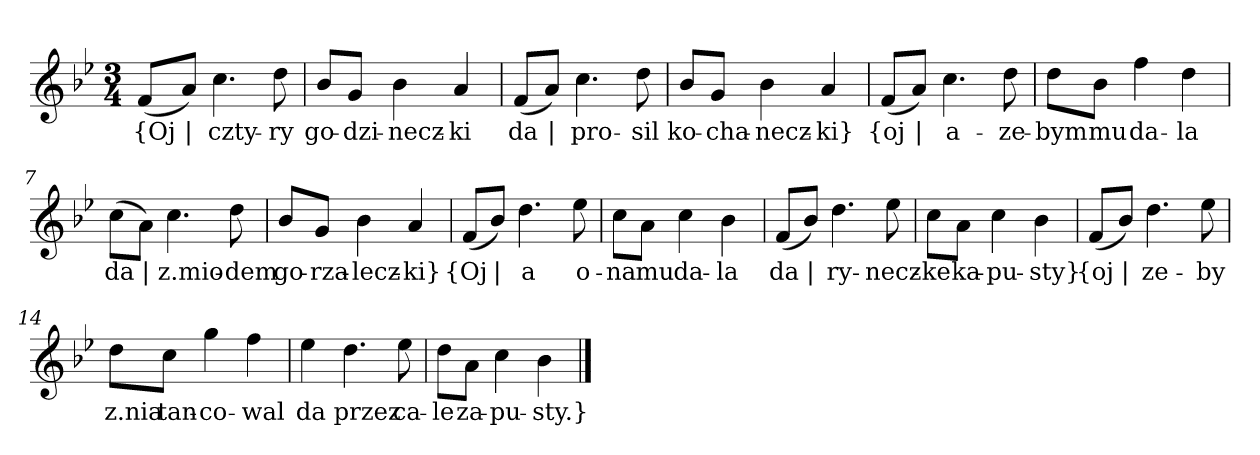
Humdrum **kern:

**kern	**text
*part1	*part1
*staff1	*staff1
*clefG2	*
*k[b-e-]	*
*B-:	*
*M3/4	*
=	=
(8f/L	{Oj
8a/J)	|
4.cc	czty-
8dd	-ry
=2	=2
8b-/L	go-
8g/J	-dzi-
4b-	-necz-
4a	-ki
=3	=3
(8f/L	da
8a/J)	|
4.cc	pro-
8dd	-sil
=4	=4
8b-/L	ko-
8g/J	-cha-
4b-	-necz-
4a	-ki}
=5y	=5y
(8f/L	{oj
8a/J)	|
4.cc	a-
8dd	-ze-
=6	=6
8dd\L	-bym
8b-\J	mu
4ff	da-
4dd	-la
=7	=7
(8cc\L	da
8a\J)	|
4.cc	z.mio-
8dd	-dem
=8	=8
8b-/L	go-
8g/J	-rza-
4b-	-lecz-
4a	-ki}
=9y	=9y
(8f/L	{Oj
8b-/J)	|
4.dd	a
8ee-	o-
=10	=10
8cc\L	-na
8a\J	mu
4cc	da-
4b-	-la
=11	=11
(8f/L	da
8b-/J)	|
4.dd	ry-
8ee-	-necz-
=12	=12
8cc\L	-ke
8a\J	ka-
4cc	-pu-
4b-	-sty}
=13y	=13y
(8f/L	{oj
8b-/J)	|
4.dd	ze-
8ee-	-by
=14	=14
8dd\L	z.nia
8cc\J	tan-
4gg	-co-
4ff	-wal
=15	=15
4ee-	da
4.dd	przez
8ee-	ca-
=16	=16
8dd\L	-le
8a\J	za-
4cc	-pu-
4b-	-sty.}
==	==
*-	*-
